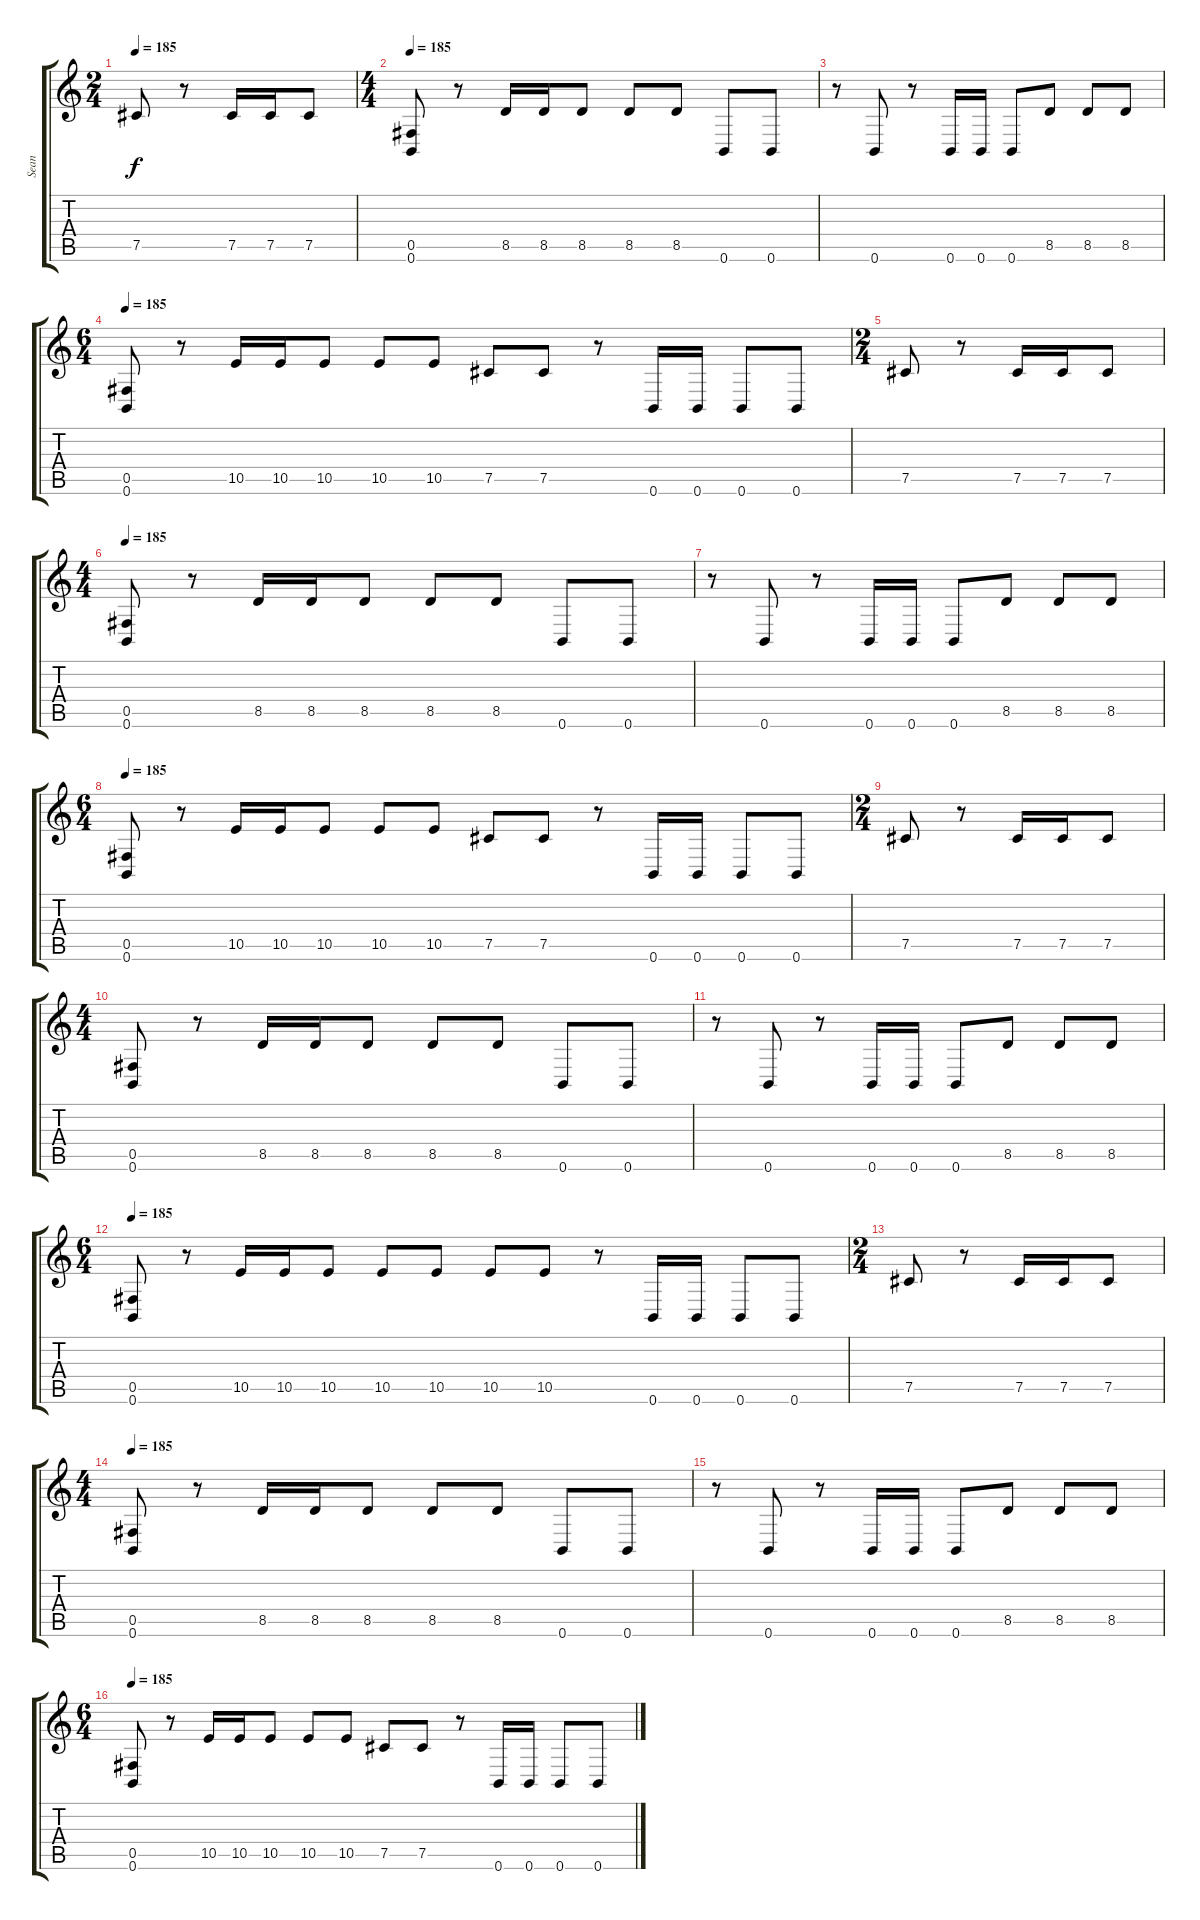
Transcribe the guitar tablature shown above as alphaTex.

\track ("Sean" "Sean") {instrument distortionguitar}
\staff {score tabs}
\tuning (Db4 Ab3 E3 B2 Gb2 B1) {hide}
\ts (2 4)
\tempo 185
\clef g2
\ks c
7.5.8{dy f} r.8 7.5.16 7.5.16 7.5.8 |
\ts (4 4)
\tempo 185
(0.5 0.6).8 r.8 8.5.16 8.5.16 8.5.8 8.5.8 8.5.8 0.6.8 0.6.8 |
r.8 0.6.8 r.8 0.6.16 0.6.16 0.6.8 8.5.8 8.5.8 8.5.8 |
\ts (6 4)
\tempo 185
(0.5 0.6).8 r.8 10.5.16 10.5.16 10.5.8 10.5.8 10.5.8 7.5.8 7.5.8 r.8 0.6.16 0.6.16 0.6.8 0.6.8 |
\ts (2 4)
7.5.8 r.8 7.5.16 7.5.16 7.5.8 |
\ts (4 4)
\tempo 185
(0.5 0.6).8 r.8 8.5.16 8.5.16 8.5.8 8.5.8 8.5.8 0.6.8 0.6.8 |
r.8 0.6.8 r.8 0.6.16 0.6.16 0.6.8 8.5.8 8.5.8 8.5.8 |
\ts (6 4)
\tempo 185
(0.5 0.6).8 r.8 10.5.16 10.5.16 10.5.8 10.5.8 10.5.8 7.5.8 7.5.8 r.8 0.6.16 0.6.16 0.6.8 0.6.8 |
\ts (2 4)
7.5.8 r.8 7.5.16 7.5.16 7.5.8 |
\ts (4 4)
(0.5 0.6).8 r.8 8.5.16 8.5.16 8.5.8 8.5.8 8.5.8 0.6.8 0.6.8 |
r.8 0.6.8 r.8 0.6.16 0.6.16 0.6.8 8.5.8 8.5.8 8.5.8 |
\ts (6 4)
\tempo 185
(0.5 0.6).8 r.8 10.5.16 10.5.16 10.5.8 10.5.8 10.5.8 10.5.8 10.5.8 r.8 0.6.16 0.6.16 0.6.8 0.6.8 |
\ts (2 4)
7.5.8{volume 0} r.8 7.5.16 7.5.16 7.5.8 |
\ts (4 4)
\tempo 185
(0.5 0.6).8 r.8 8.5.16 8.5.16 8.5.8 8.5.8 8.5.8 0.6.8 0.6.8 |
r.8 0.6.8 r.8 0.6.16 0.6.16 0.6.8 8.5.8 8.5.8 8.5.8 |
\ts (6 4)
\tempo 185
(0.5 0.6).8 r.8 10.5.16 10.5.16 10.5.8 10.5.8 10.5.8 7.5.8 7.5.8 r.8 0.6.16 0.6.16 0.6.8 0.6.8
